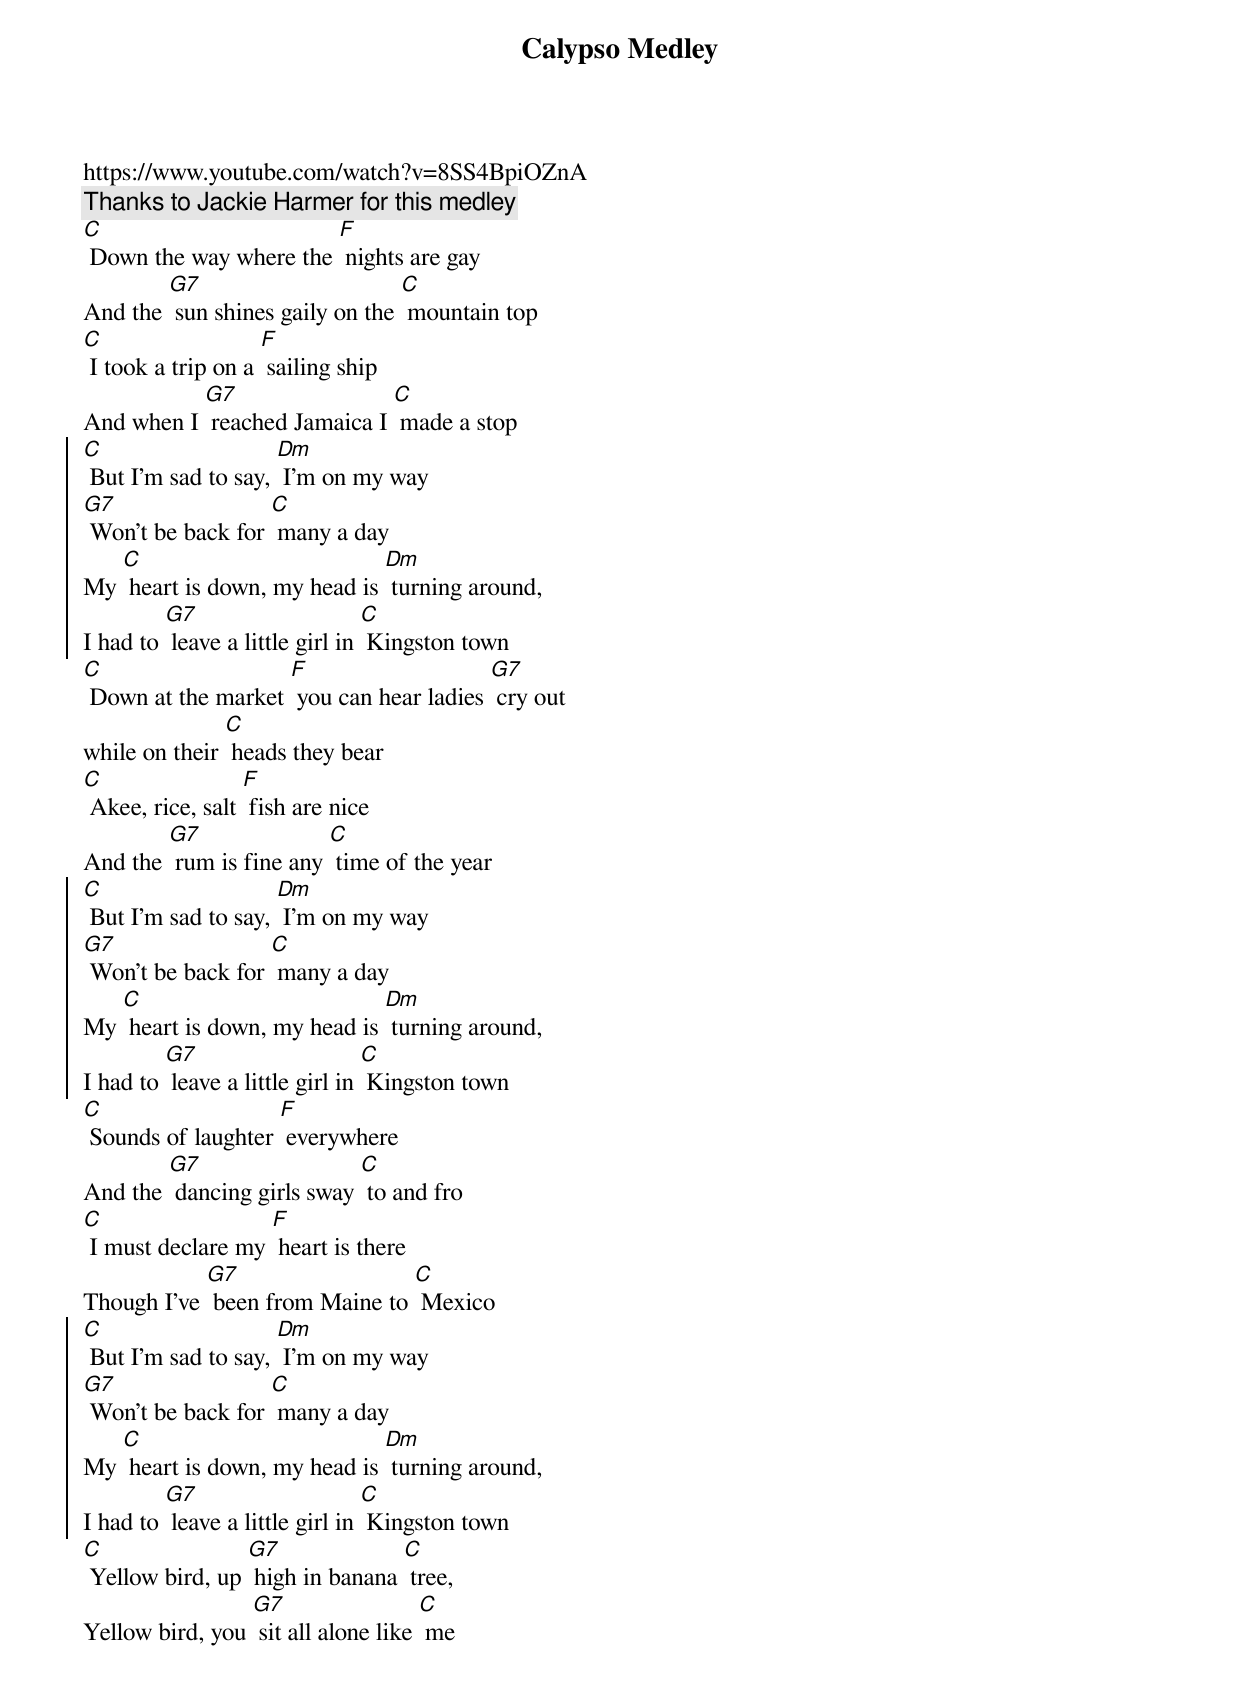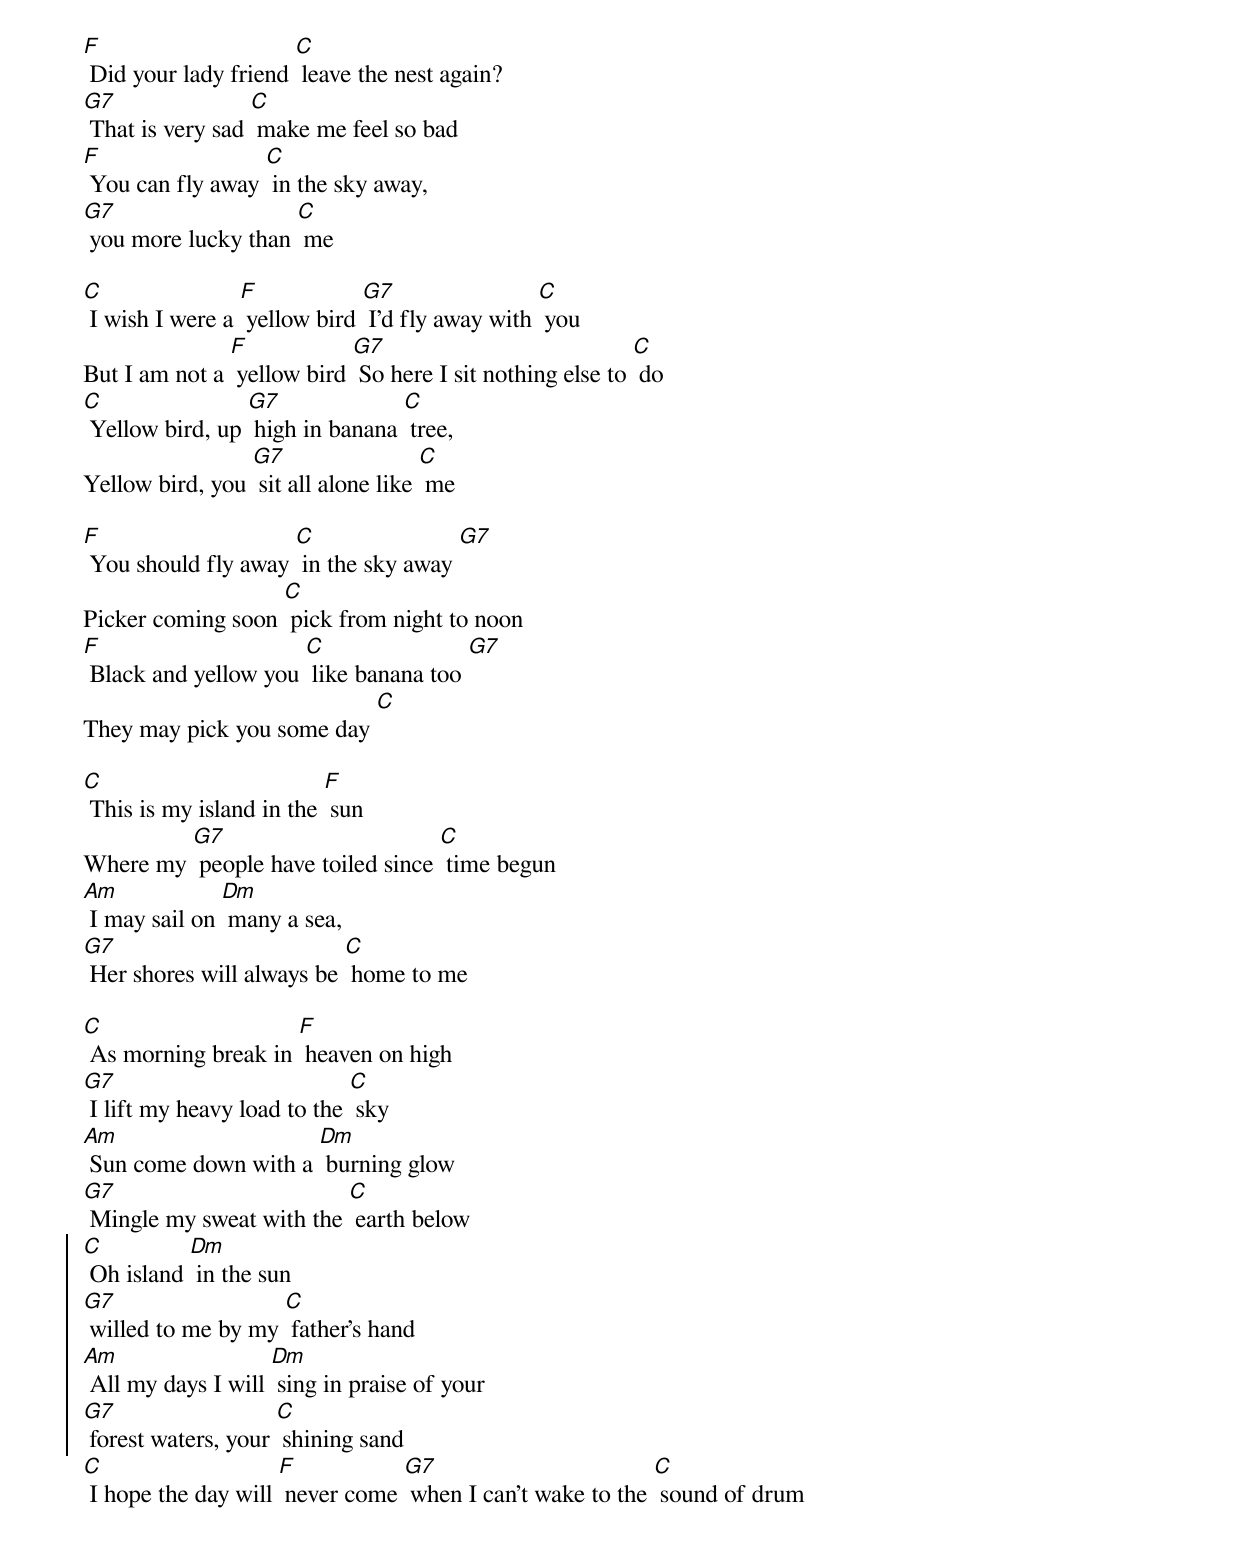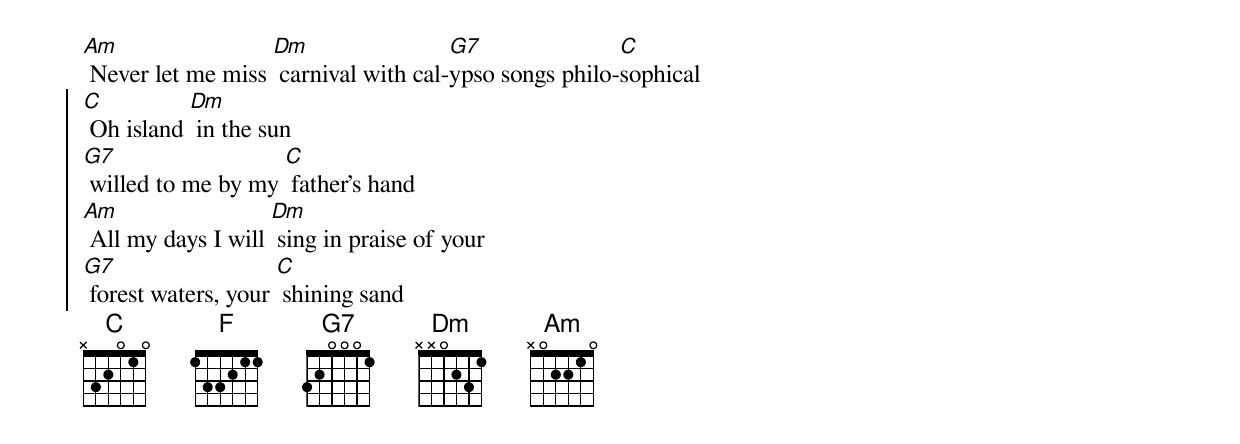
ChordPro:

{t: Calypso Medley}
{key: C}
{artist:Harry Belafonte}
https://www.youtube.com/watch?v=8SS4BpiOZnA
{c:Thanks to Jackie Harmer for this medley }
[C] Down the way where the [F] nights are gay
And the [G7] sun shines gaily on the [C] mountain top
[C] I took a trip on a [F] sailing ship
And when I [G7] reached Jamaica I [C] made a stop
{soc}
[C] But I’m sad to say, [Dm] I’m on my way
[G7] Won't be back for [C] many a day
My [C] heart is down, my head is [Dm] turning around,
I had to [G7] leave a little girl in [C] Kingston town
{eoc}
[C] Down at the market [F] you can hear ladies [G7] cry out
while on their [C] heads they bear
[C] Akee, rice, salt [F] fish are nice
And the [G7] rum is fine any [C] time of the year
{soc}
[C] But I’m sad to say, [Dm] I’m on my way
[G7] Won't be back for [C] many a day
My [C] heart is down, my head is [Dm] turning around,
I had to [G7] leave a little girl in [C] Kingston town
{eoc}
[C] Sounds of laughter [F] everywhere
And the [G7] dancing girls sway [C] to and fro
[C] I must declare my [F] heart is there
Though I’ve [G7] been from Maine to [C] Mexico
{soc}
[C] But I’m sad to say, [Dm] I’m on my way
[G7] Won't be back for [C] many a day
My [C] heart is down, my head is [Dm] turning around,
I had to [G7] leave a little girl in [C] Kingston town
{eoc}
[C] Yellow bird, up [G7] high in banana [C] tree,
Yellow bird, you [G7] sit all alone like [C] me
[F] Did your lady friend [C] leave the nest again?
[G7] That is very sad [C] make me feel so bad
[F] You can fly away [C] in the sky away,
[G7] you more lucky than [C] me

[C] I wish I were a [F] yellow bird [G7] I’d fly away with [C] you
But I am not a [F] yellow bird [G7] So here I sit nothing else to [C] do
[C] Yellow bird, up [G7] high in banana [C] tree,
Yellow bird, you [G7] sit all alone like [C] me

[F] You should fly away [C] in the sky away [G7]
Picker coming soon [C] pick from night to noon
[F] Black and yellow you [C] like banana too [G7]
They may pick you some day [C]

[C] This is my island in the [F] sun
Where my [G7] people have toiled since [C] time begun
[Am] I may sail on [Dm] many a sea,
[G7] Her shores will always be [C] home to me

[C] As morning break in [F] heaven on high
[G7] I lift my heavy load to the [C] sky
[Am] Sun come down with a [Dm] burning glow
[G7] Mingle my sweat with the [C] earth below
{soc}
[C] Oh island [Dm] in the sun
[G7] willed to me by my [C] father’s hand
[Am] All my days I will [Dm] sing in praise of your
[G7] forest waters, your [C] shining sand
{eoc}
[C] I hope the day will [F] never come [G7] when I can’t wake to the [C] sound of drum
[Am] Never let me miss [Dm] carnival with cal-[G7]ypso songs philo-[C]sophical
{soc}
[C] Oh island [Dm] in the sun
[G7] willed to me by my [C] father’s hand
[Am] All my days I will [Dm] sing in praise of your
[G7] forest waters, your [C] shining sand
{eoc}
